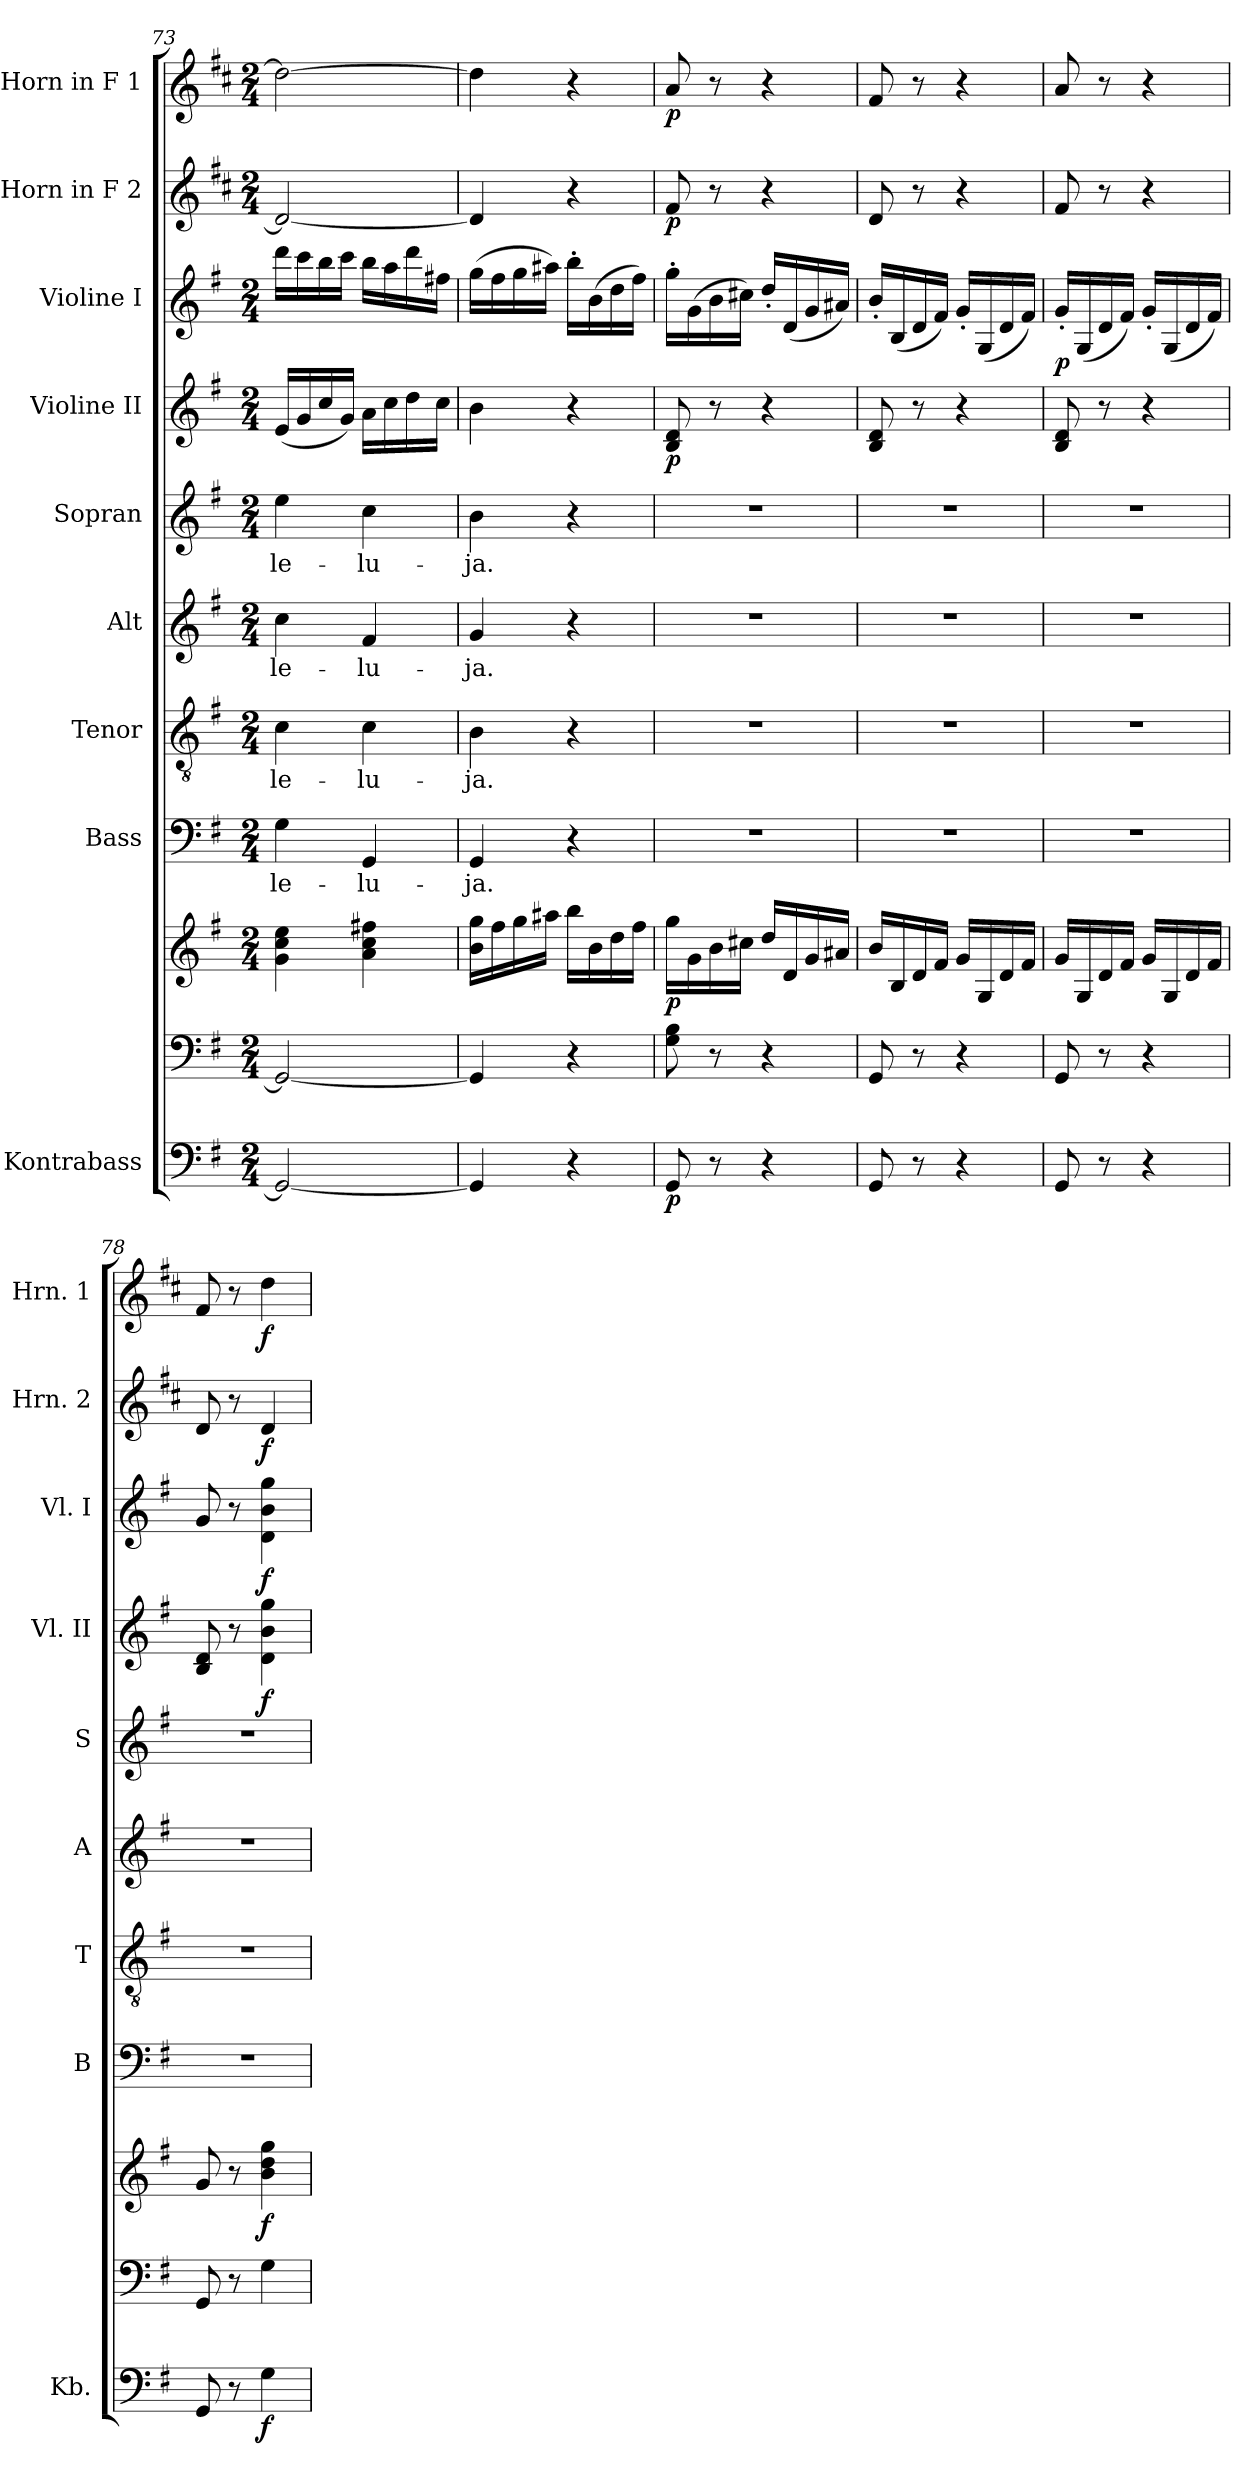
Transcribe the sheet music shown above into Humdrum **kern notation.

**kern	**dynam	**kern	**kern	**dynam	**kern	**text	**kern	**text	**kern	**text	**kern	**text	**kern	**dynam	**kern	**dynam	**kern	**dynam	**kern	**dynam
*part10	*part10	*part9	*part9	*part9	*part8	*part8	*part7	*part7	*part6	*part6	*part5	*part5	*part4	*part4	*part3	*part3	*part2	*part2	*part1	*part1
*staff11	*staff11	*staff10	*staff9	*staff9/10	*staff8	*staff8	*staff7	*staff7	*staff6	*staff6	*staff5	*staff5	*staff4	*staff4	*staff3	*staff3	*staff2	*staff2	*staff1	*staff1
*I"Kontrabass	*	*	*	*	*I"Bass	*	*I"Tenor	*	*I"Alt	*	*I"Sopran	*	*I"Violine II	*	*I"Violine I	*	*I"Horn in F 2	*	*I"Horn in F 1	*
*I'Kb.	*	*	*	*	*I'B	*	*I'T	*	*I'A	*	*I'S	*	*I'Vl. II	*	*I'Vl. I	*	*I'Hrn. 2	*	*I'Hrn. 1	*
*clefF4	*	*clefF4	*clefG2	*	*clefF4	*	*clefGv2	*	*clefG2	*	*clefG2	*	*clefG2	*	*clefG2	*	*clefG2	*	*clefG2	*
*ITrd7c12	*	*	*	*	*	*	*	*	*	*	*	*	*	*	*	*	*ITrd4c7	*	*ITrd4c7	*
*k[f#]	*	*k[f#]	*k[f#]	*	*k[f#]	*	*k[f#]	*	*k[f#]	*	*k[f#]	*	*k[f#]	*	*k[f#]	*	*k[f#]	*	*k[f#]	*
*G:	*	*G:	*G:	*	*G:	*	*G:	*	*G:	*	*G:	*	*G:	*	*G:	*	*G:	*	*G:	*
*M2/4	*	*M2/4	*M2/4	*	*M2/4	*	*M2/4	*	*M2/4	*	*M2/4	*	*M2/4	*	*M2/4	*	*M2/4	*	*M2/4	*
=73	=73	=73	=73	=73	=73	=73	=73	=73	=73	=73	=73	=73	=73	=73	=73	=73	=73	=73	=73	=73
!	!	!	!	!	!	!LO:LY:b	!	!LO:LY:b	!	!LO:LY:b	!	!LO:LY:b	!	!	!	!	!	!	!	!
2GGG/_	.	2GG/_	4g\ 4cc\ 4ee\	.	4G\	-le-	4c\	-le-	4cc\	-le-	4ee\	-le-	(<16e/LL	.	16ddd\LL	.	2G/_	.	2g\_	.
.	.	.	.	.	.	.	.	.	.	.	.	.	16g/	.	16ccc\	.	.	.	.	.
.	.	.	.	.	.	.	.	.	.	.	.	.	16cc/	.	16bb\	.	.	.	.	.
.	.	.	.	.	.	.	.	.	.	.	.	.	16g/JJ)	.	16ccc\JJ	.	.	.	.	.
!	!	!	!	!	!	!LO:LY:b	!	!LO:LY:b	!	!LO:LY:b	!	!LO:LY:b	!	!	!	!	!	!	!	!
.	.	.	4a\ 4cc\ 4ff#X\	.	4GG/	-lu-	4c\	-lu-	4f#/	-lu-	4cc\	-lu-	16a\LL	.	16bb\LL	.	.	.	.	.
.	.	.	.	.	.	.	.	.	.	.	.	.	16cc\	.	16aa\	.	.	.	.	.
.	.	.	.	.	.	.	.	.	.	.	.	.	16dd\	.	16ddd\	.	.	.	.	.
.	.	.	.	.	.	.	.	.	.	.	.	.	16cc\JJ	.	16ff#X\JJ	.	.	.	.	.
!!LO:PB:g=z
=74	=74	=74	=74	=74	=74	=74	=74	=74	=74	=74	=74	=74	=74	=74	=74	=74	=74	=74	=74	=74
!	!	!	!	!	!	!LO:LY:b	!	!LO:LY:b	!	!LO:LY:b	!	!LO:LY:b	!	!	!	!	!	!	!	!
4GGG/]	.	4GG/]	16b\ 16gg\LL	.	4GG/	-ja.	4B\	-ja.	4g/	-ja.	4b\	-ja.	4b\	.	(>16gg\LL	.	4G/]	.	4g\]	.
.	.	.	16ff#\	.	.	.	.	.	.	.	.	.	.	.	16ff#\	.	.	.	.	.
.	.	.	16gg\	.	.	.	.	.	.	.	.	.	.	.	16gg\	.	.	.	.	.
.	.	.	16aa#X\JJ	.	.	.	.	.	.	.	.	.	.	.	16aa#X\JJ)	.	.	.	.	.
4r	.	4r	16bb\LL	.	4r	.	4r	.	4r	.	4r	.	4r	.	16bb'>\LL	.	4r	.	4r	.
.	.	.	16b\	.	.	.	.	.	.	.	.	.	.	.	(>16b\	.	.	.	.	.
.	.	.	16dd\	.	.	.	.	.	.	.	.	.	.	.	16dd\	.	.	.	.	.
.	.	.	16ff#\JJ	.	.	.	.	.	.	.	.	.	.	.	16ff#\JJ)	.	.	.	.	.
=75	=75	=75	=75	=75	=75	=75	=75	=75	=75	=75	=75	=75	=75	=75	=75	=75	=75	=75	=75	=75
!	!LO:DY:b	!	!	!LO:DY:b	!	!	!	!	!	!	!	!	!	!LO:DY:b	!	!	!	!LO:DY:b	!	!LO:DY:b
8GGG/	p	8G\ 8B\	16gg\LL	p	2r	.	2r	.	2r	.	2r	.	8B/ 8d/	p	16gg'>\LL	.	8B/	p	8d/	p
.	.	.	16g\	.	.	.	.	.	.	.	.	.	.	.	(>16g\	.	.	.	.	.
8r	.	8r	16b\	.	.	.	.	.	.	.	.	.	8r	.	16b\	.	8r	.	8r	.
.	.	.	16cc#X\JJ	.	.	.	.	.	.	.	.	.	.	.	16cc#X\JJ)	.	.	.	.	.
4r	.	4r	16dd/LL	.	.	.	.	.	.	.	.	.	4r	.	16dd'</LL	.	4r	.	4r	.
.	.	.	16d/	.	.	.	.	.	.	.	.	.	.	.	(<16d/	.	.	.	.	.
.	.	.	16g/	.	.	.	.	.	.	.	.	.	.	.	16g/	.	.	.	.	.
.	.	.	16a#X/JJ	.	.	.	.	.	.	.	.	.	.	.	16a#X/JJ)	.	.	.	.	.
=76	=76	=76	=76	=76	=76	=76	=76	=76	=76	=76	=76	=76	=76	=76	=76	=76	=76	=76	=76	=76
8GGG/	.	8GG/	16b/LL	.	2r	.	2r	.	2r	.	2r	.	8B/ 8d/	.	16b'</LL	.	8G/	.	8B/	.
.	.	.	16B/	.	.	.	.	.	.	.	.	.	.	.	(<16B/	.	.	.	.	.
8r	.	8r	16d/	.	.	.	.	.	.	.	.	.	8r	.	16d/	.	8r	.	8r	.
.	.	.	16f#/JJ	.	.	.	.	.	.	.	.	.	.	.	16f#/JJ)	.	.	.	.	.
4r	.	4r	16g/LL	.	.	.	.	.	.	.	.	.	4r	.	16g'</LL	.	4r	.	4r	.
.	.	.	16G/	.	.	.	.	.	.	.	.	.	.	.	(<16G/	.	.	.	.	.
.	.	.	16d/	.	.	.	.	.	.	.	.	.	.	.	16d/	.	.	.	.	.
.	.	.	16f#/JJ	.	.	.	.	.	.	.	.	.	.	.	16f#/JJ)	.	.	.	.	.
=77	=77	=77	=77	=77	=77	=77	=77	=77	=77	=77	=77	=77	=77	=77	=77	=77	=77	=77	=77	=77
!	!	!	!	!	!	!	!	!	!	!	!	!	!	!	!	!LO:DY:b	!	!	!	!
8GGG/	.	8GG/	16g/LL	.	2r	.	2r	.	2r	.	2r	.	8B/ 8d/	.	16g'</LL	p	8B/	.	8d/	.
.	.	.	16G/	.	.	.	.	.	.	.	.	.	.	.	(<16G/	.	.	.	.	.
8r	.	8r	16d/	.	.	.	.	.	.	.	.	.	8r	.	16d/	.	8r	.	8r	.
.	.	.	16f#/JJ	.	.	.	.	.	.	.	.	.	.	.	16f#/JJ)	.	.	.	.	.
4r	.	4r	16g/LL	.	.	.	.	.	.	.	.	.	4r	.	16g'</LL	.	4r	.	4r	.
.	.	.	16G/	.	.	.	.	.	.	.	.	.	.	.	(<16G/	.	.	.	.	.
.	.	.	16d/	.	.	.	.	.	.	.	.	.	.	.	16d/	.	.	.	.	.
.	.	.	16f#/JJ	.	.	.	.	.	.	.	.	.	.	.	16f#/JJ)	.	.	.	.	.
=78	=78	=78	=78	=78	=78	=78	=78	=78	=78	=78	=78	=78	=78	=78	=78	=78	=78	=78	=78	=78
8GGG/	.	8GG/	8g/	.	2r	.	2r	.	2r	.	2r	.	8B/ 8d/	.	8g/	.	8G/	.	8B/	.
8r	.	8r	8r	.	.	.	.	.	.	.	.	.	8r	.	8r	.	8r	.	8r	.
!	!LO:DY:b	!	!	!LO:DY:b	!	!	!	!	!	!	!	!	!	!LO:DY:b	!	!LO:DY:b	!	!LO:DY:b	!	!LO:DY:b
4GG\	f	4G\	4b\ 4dd\ 4gg\	f	.	.	.	.	.	.	.	.	4d\ 4b\ 4gg\	f	4d\ 4b\ 4gg\	f	4G/	f	4g\	f
=	=	=	=	=	=	=	=	=	=	=	=	=	=	=	=	=	=	=	=	=
*-	*-	*-	*-	*-	*-	*-	*-	*-	*-	*-	*-	*-	*-	*-	*-	*-	*-	*-	*-	*-
